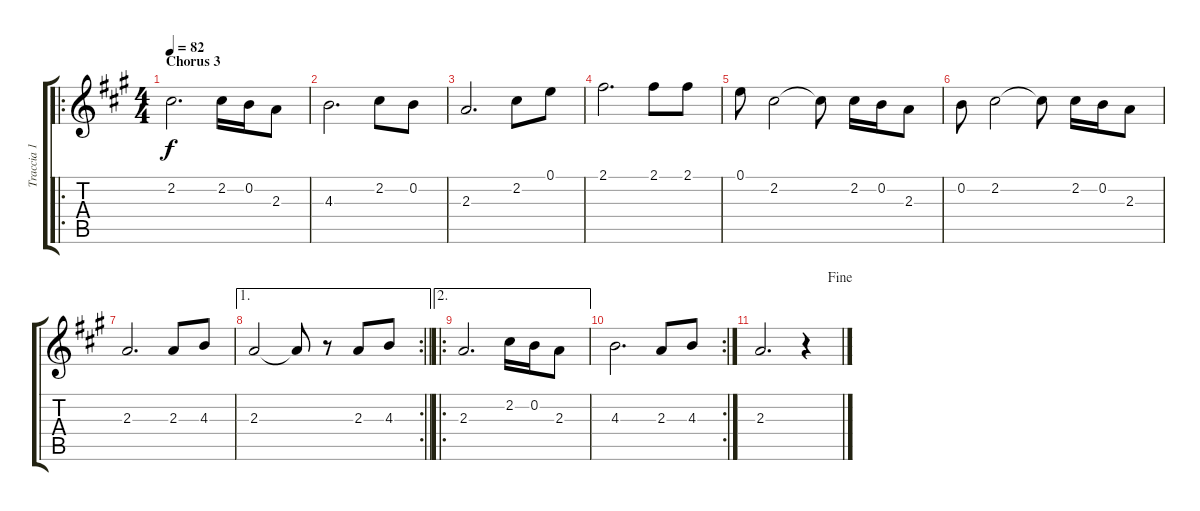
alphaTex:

\track ("Traccia 1" "Traccia 1") {instrument acousticguitarsteel}
\staff {score tabs}
\tuning (E4 B3 G3 D3 A2 E2) {hide}
\ro
\ts (4 4)
\section ("" "Chorus 3")
\tempo 82
\clef g2
\ks a
2.2.2{d dy f} 2.2.16 0.2.16 2.3.8 |
4.3.2{d} 2.2.8 0.2.8 |
2.3.2{d} 2.2.8 0.1.8 |
2.1.2{d} 2.1.8 2.1.8 |
0.1.8 2.2.2 2.2{t}.8 2.2.16 0.2.16 2.3.8 |
0.2.8 2.2.2 2.2{t}.8 2.2.16 0.2.16 2.3.8 |
2.3.2{d} 2.3.8 4.3.8 |
\ae 1
\rc 2
\barLineRight lightlight
2.3.2 2.3{t}.8 r.8 2.3.8 4.3.8 |
\ae 2
\ro
2.3.2{d} 2.2.16 0.2.16 2.3.8 |
\rc 2
4.3.2{d} 2.3.8 4.3.8 |
\jump fine
2.3.2{d} r.4
